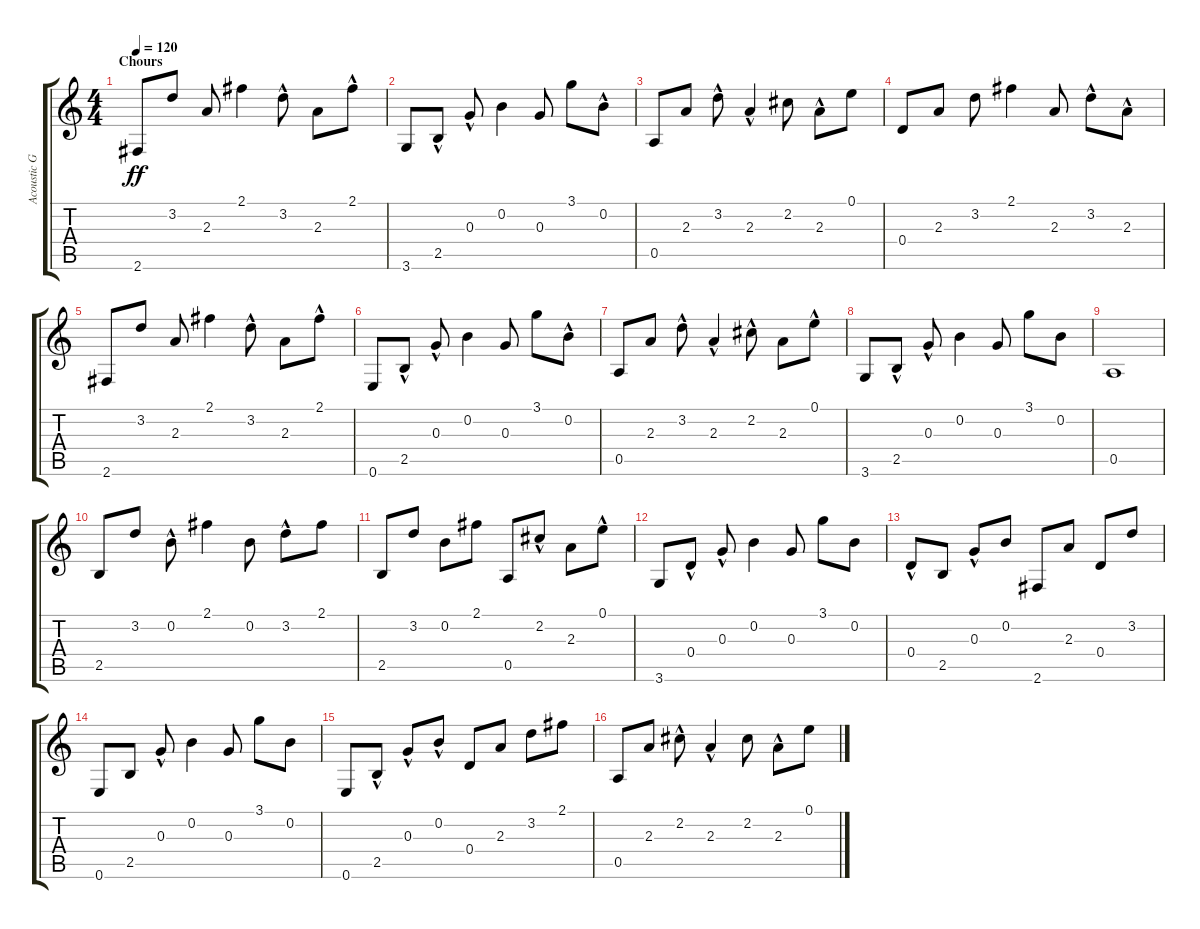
\track ("Acoustic Guitar" "Acoustic G") {instrument acousticguitarsteel}
\staff {score tabs}
\tuning (E4 B3 G3 D3 A2 E2) {hide}
\ts (4 4)
\section ("" "Chours")
\tempo 120
\clef g2
\ks c
2.6.8{dy ff} 3.2.8 2.3.8 2.1.4 3.2{hac}.8 2.3.8 2.1{hac}.8 |
3.6.8 2.5{hac}.8 0.3{hac}.8 0.2.4 0.3.8 3.1.8 0.2{hac}.8 |
0.5.8 2.3.8 3.2{hac}.8 2.3{hac}.4 2.2.8 2.3{hac}.8 0.1.8 |
0.4.8 2.3.8 3.2.8 2.1.4 2.3.8 3.2{hac}.8 2.3{hac}.8 |
2.6.8 3.2.8 2.3.8 2.1.4 3.2{hac}.8 2.3.8 2.1{hac}.8 |
0.6.8 2.5{hac}.8 0.3{hac}.8 0.2.4 0.3.8 3.1.8 0.2{hac}.8 |
0.5.8 2.3.8 3.2{hac}.8 2.3{hac}.4 2.2{hac}.8 2.3.8 0.1{hac}.8 |
3.6.8 2.5{hac}.8 0.3{hac}.8 0.2.4 0.3.8 3.1.8 0.2.8 |
0.5.1 |
2.5.8 3.2.8 0.2{hac}.8 2.1.4 0.2.8 3.2{hac}.8 2.1.8 |
2.5.8 3.2.8 0.2.8 2.1.8 0.5.8 2.2{hac}.8 2.3.8 0.1{hac}.8 |
3.6.8 0.4{hac}.8 0.3{hac}.8 0.2.4 0.3.8 3.1.8 0.2.8 |
0.4{hac}.8 2.5.8 0.3{hac}.8 0.2.8 2.6.8 2.3.8 0.4.8 3.2.8 |
0.6.8 2.5.8 0.3{hac}.8 0.2.4 0.3.8 3.1.8 0.2.8 |
0.6.8 2.5{hac}.8 0.3{hac}.8 0.2{hac}.8 0.4.8 2.3.8 3.2.8 2.1.8 |
0.5.8 2.3.8 2.2{hac}.8 2.3{hac}.4 2.2.8 2.3{hac}.8 0.1.8
